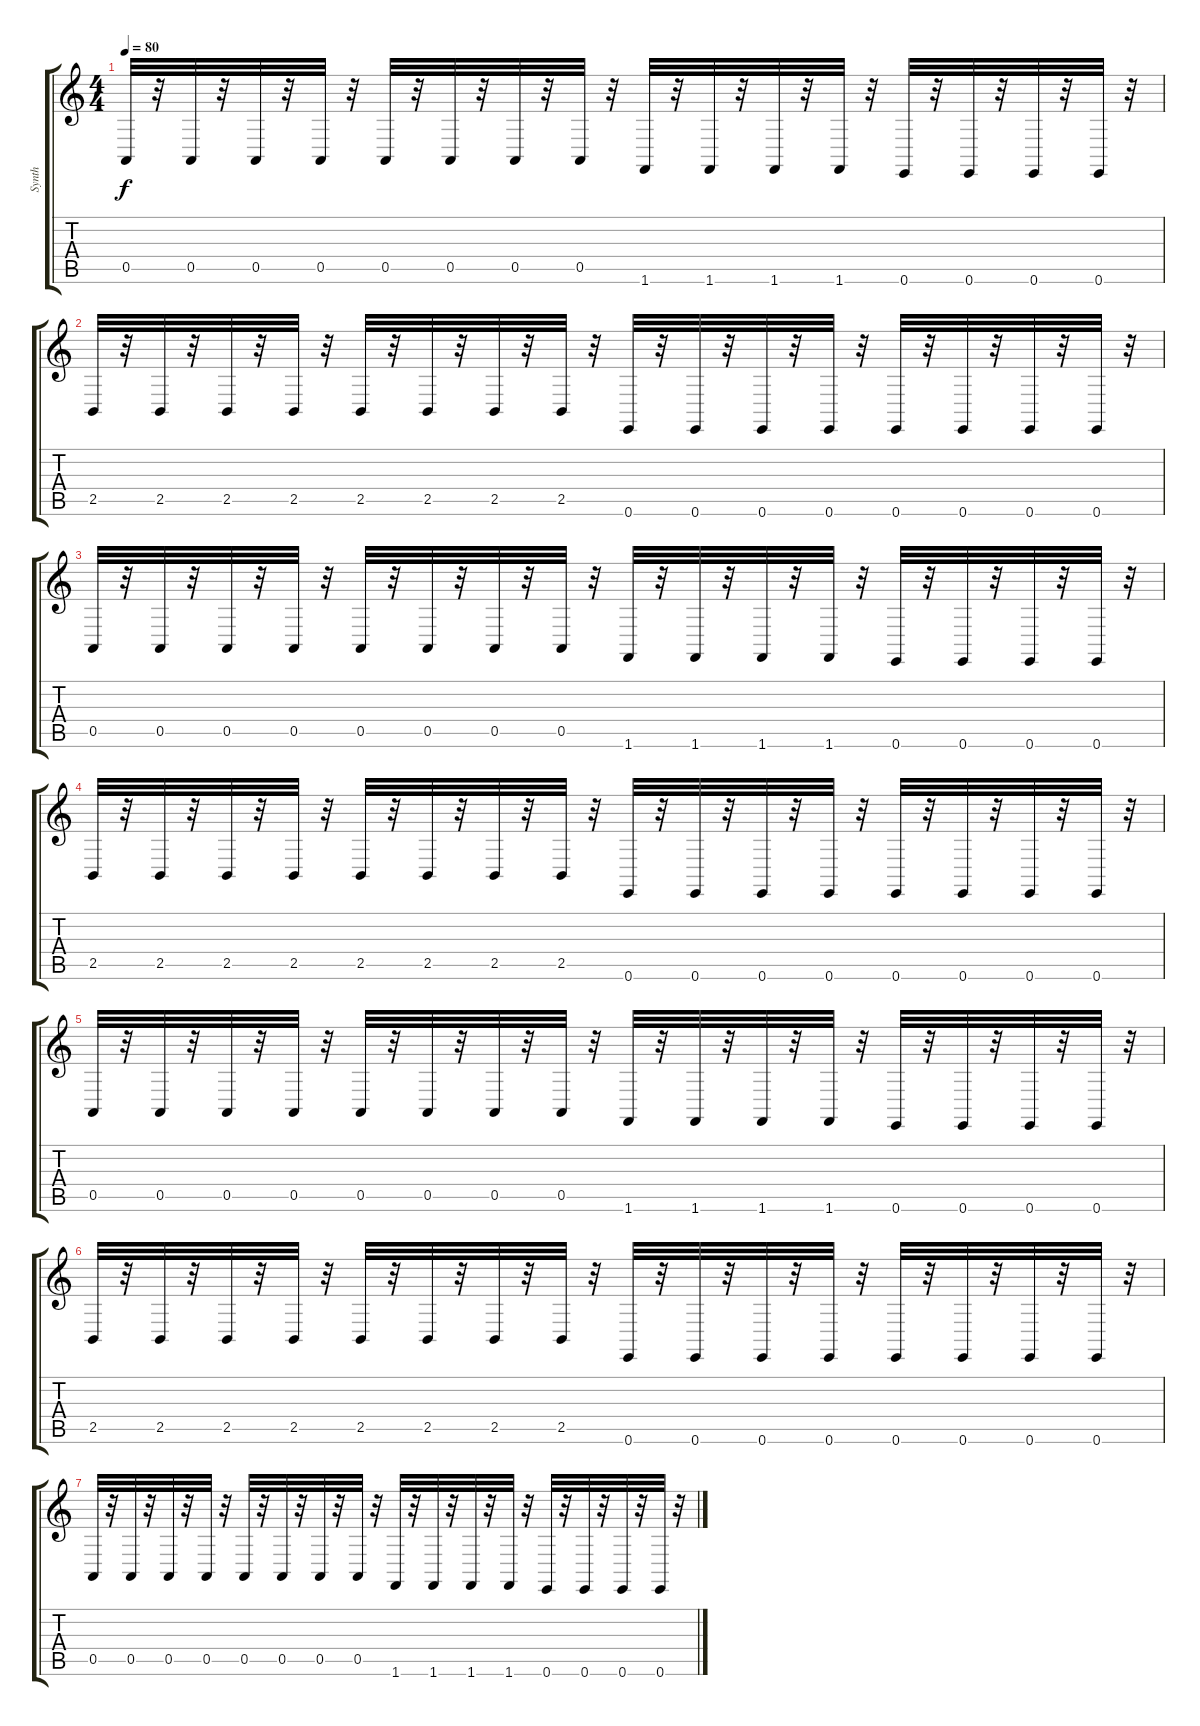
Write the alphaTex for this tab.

\track ("Synth" "Synth") {instrument lead2sawtooth}
\staff {score tabs}
\tuning (E4 B3 G3 D3 A2 E2) {hide}
\ts (4 4)
\tempo 80
\clef g2
\ks c
0.5.32{dy f} r.32 0.5.32 r.32 0.5.32 r.32 0.5.32 r.32 0.5.32 r.32 0.5.32 r.32 0.5.32 r.32 0.5.32 r.32 1.6.32 r.32 1.6.32 r.32 1.6.32 r.32 1.6.32 r.32 0.6.32 r.32 0.6.32 r.32 0.6.32 r.32 0.6.32 r.32 |
2.5.32 r.32 2.5.32 r.32 2.5.32 r.32 2.5.32 r.32 2.5.32 r.32 2.5.32 r.32 2.5.32 r.32 2.5.32 r.32 0.6.32 r.32 0.6.32 r.32 0.6.32 r.32 0.6.32 r.32 0.6.32 r.32 0.6.32 r.32 0.6.32 r.32 0.6.32 r.32 |
0.5.32 r.32 0.5.32 r.32 0.5.32 r.32 0.5.32 r.32 0.5.32 r.32 0.5.32 r.32 0.5.32 r.32 0.5.32 r.32 1.6.32 r.32 1.6.32 r.32 1.6.32 r.32 1.6.32 r.32 0.6.32 r.32 0.6.32 r.32 0.6.32 r.32 0.6.32 r.32 |
2.5.32 r.32 2.5.32 r.32 2.5.32 r.32 2.5.32 r.32 2.5.32 r.32 2.5.32 r.32 2.5.32 r.32 2.5.32 r.32 0.6.32 r.32 0.6.32 r.32 0.6.32 r.32 0.6.32 r.32 0.6.32 r.32 0.6.32 r.32 0.6.32 r.32 0.6.32 r.32 |
0.5.32 r.32 0.5.32 r.32 0.5.32 r.32 0.5.32 r.32 0.5.32 r.32 0.5.32 r.32 0.5.32 r.32 0.5.32 r.32 1.6.32 r.32 1.6.32 r.32 1.6.32 r.32 1.6.32 r.32 0.6.32 r.32 0.6.32 r.32 0.6.32 r.32 0.6.32 r.32 |
2.5.32 r.32 2.5.32 r.32 2.5.32 r.32 2.5.32 r.32 2.5.32 r.32 2.5.32 r.32 2.5.32 r.32 2.5.32 r.32 0.6.32 r.32 0.6.32 r.32 0.6.32 r.32 0.6.32 r.32 0.6.32 r.32 0.6.32 r.32 0.6.32 r.32 0.6.32 r.32 |
0.5.32 r.32 0.5.32 r.32 0.5.32 r.32 0.5.32 r.32 0.5.32 r.32 0.5.32 r.32 0.5.32 r.32 0.5.32 r.32 1.6.32 r.32 1.6.32 r.32 1.6.32 r.32 1.6.32 r.32 0.6.32 r.32 0.6.32 r.32 0.6.32 r.32 0.6.32 r.32
